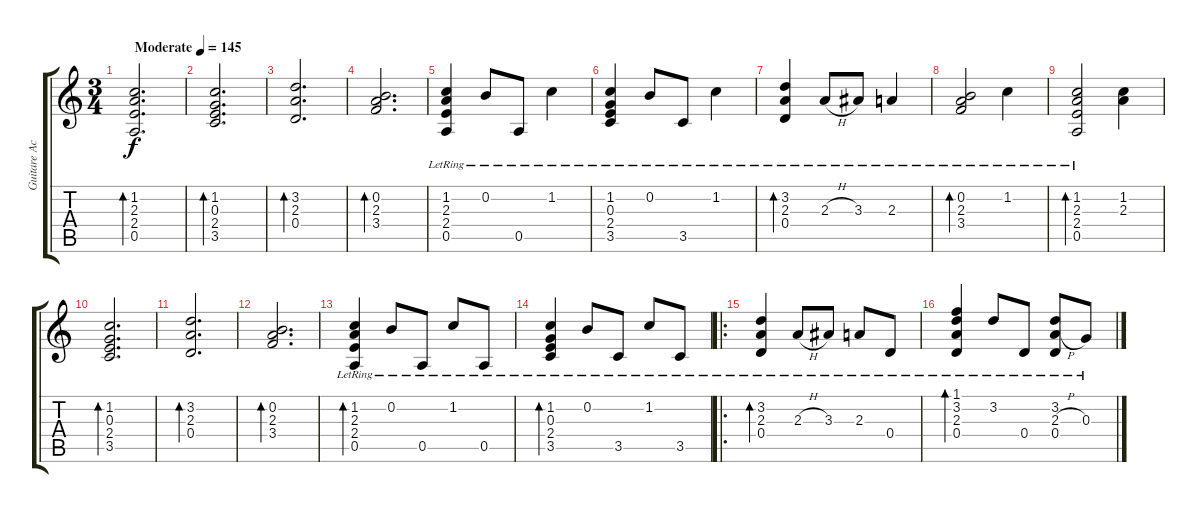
\track ("Guitare Acoustique" "Guitare Ac") {instrument acousticguitarnylon}
\staff {score tabs}
\tuning (E4 B3 G3 D3 A2 E2) {hide}
\ts (3 4)
\tempo (145 "Moderate")
\clef g2
\ks c
(1.2 2.3 2.4 0.5).2{d bd 120 dy f instrument acousticguitarnylon} |
(1.2 0.3 2.4 3.5).2{d bd 120} |
(3.2 2.3 0.4).2{d bd 120} |
(0.2 2.3 3.4).2{d bd 120} |
(1.2{lr} 2.3{lr} 2.4{lr} 0.5{lr}).4 0.2{lr}.8 0.5{lr}.8 1.2{lr}.4 |
(1.2{lr} 0.3{lr} 2.4{lr} 3.5{lr}).4 0.2{lr}.8 3.5{lr}.8 1.2{lr}.4 |
(3.2{lr} 2.3{lr} 0.4{lr}).4{bd 120} 2.3{h lr}.8 3.3{lr}.8 2.3{lr}.4 |
(0.2{lr} 2.3{lr} 3.4{lr}).2{bd 120} 1.2{lr}.4 |
(1.2{lr} 2.3{lr} 2.4{lr} 0.5{lr}).2{bd 120} (1.2 2.3).4 |
(1.2 0.3 2.4 3.5).2{d bd 120} |
(3.2 2.3 0.4).2{d bd 120} |
(0.2 2.3 3.4).2{d bd 120} |
(1.2{lr} 2.3{lr} 2.4{lr} 0.5{lr}).4{bd 60} 0.2{lr}.8 0.5{lr}.8 1.2{lr}.8 0.5{lr}.8 |
(1.2{lr} 0.3{lr} 2.4{lr} 3.5{lr}).4{bd 60} 0.2{lr}.8 3.5{lr}.8 1.2{lr}.8 3.5{lr}.8 |
\ro
(3.2{lr} 2.3{lr} 0.4{lr}).4{bd 120} 2.3{h lr}.8 3.3{lr}.8 2.3{lr}.8 0.4{lr}.8 |
(1.1{lr} 3.2{lr} 2.3{lr} 0.4{lr}).4{bd 120} 3.2{lr}.8 0.4{lr}.8 (3.2{lr} 2.3{h lr} 0.4{lr}).8 0.3{lr}.8
